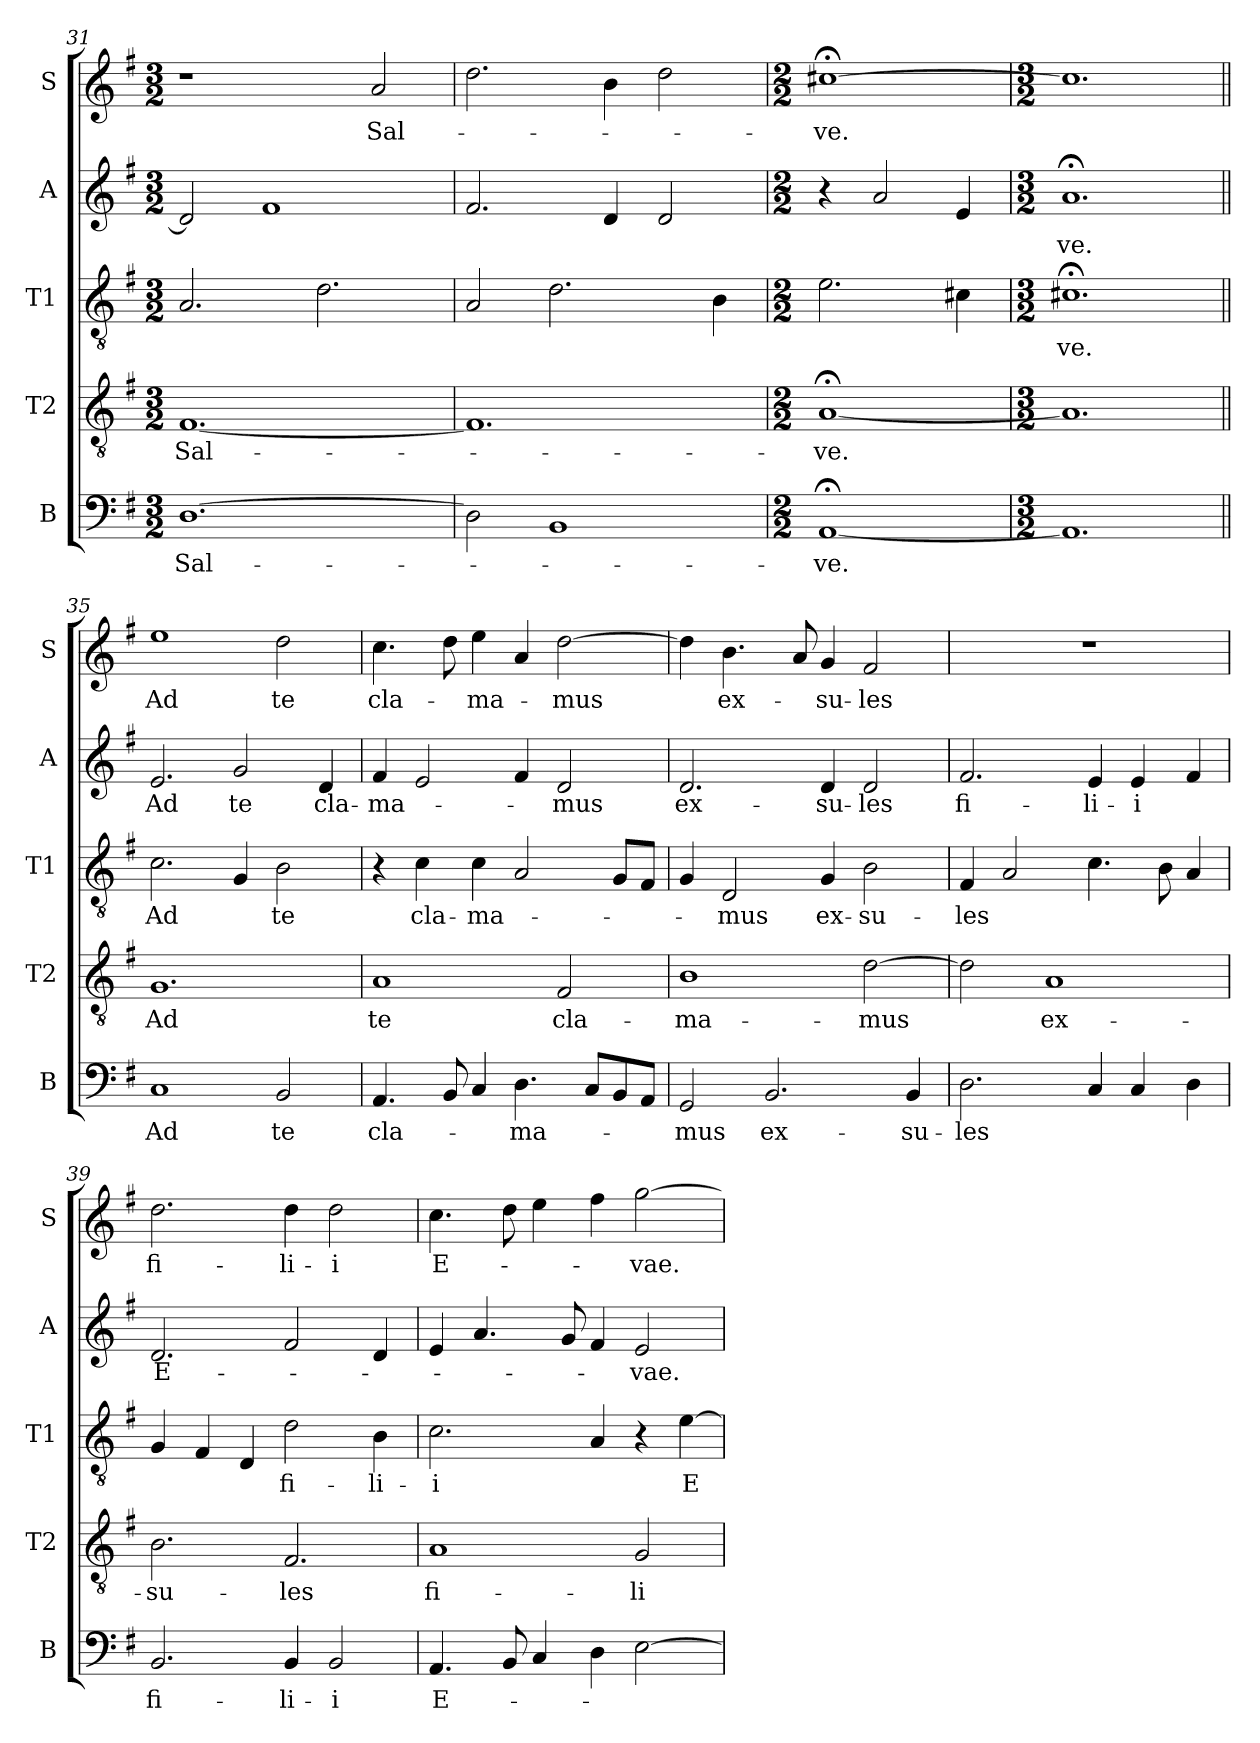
**kern	**text	**kern	**text	**kern	**text	**kern	**text	**kern	**text
*part5	*part5	*part4	*part4	*part3	*part3	*part2	*part2	*part1	*part1
*staff5	*staff5	*staff4	*staff4	*staff3	*staff3	*staff2	*staff2	*staff1	*staff1
*I"B	*	*I"T2	*	*I"T1	*	*I"A	*	*I"S	*
*I'B	*	*I'T2	*	*I'T1	*	*I'A	*	*I'S	*
*clefF4	*	*clefGv2	*	*clefGv2	*	*clefG2	*	*clefG2	*
*k[f#]	*	*k[f#]	*	*k[f#]	*	*k[f#]	*	*k[f#]	*
*M3/2	*	*M3/2	*	*M3/2	*	*M3/2	*	*M3/2	*
=31	=31	=31	=31	=31	=31	=31	=31	=31	=31
!	!LO:LY:b	!	!LO:LY:b	!	!	!	!	!	!
[1.D	Sal-	[1.F#	Sal-	2.A/	.	2d/]	.	1r	.
.	.	.	.	.	.	1f#	.	.	.
.	.	.	.	2.d\	.	.	.	.	.
!	!	!	!	!	!	!	!	!	!LO:LY:b
.	.	.	.	.	.	.	.	2a/	Sal-
!!LO:LB:g=z
=32	=32	=32	=32	=32	=32	=32	=32	=32	=32
2D\]	.	1.F#]	.	2A/	.	2.f#/	.	2.dd\	.
1BB	.	.	.	2.d\	.	.	.	.	.
.	.	.	.	.	.	4d/	.	4b\	.
.	.	.	.	.	.	2d/	.	2dd\	.
.	.	.	.	4B\	.	.	.	.	.
=33	=33	=33	=33	=33	=33	=33	=33	=33	=33
*M2/2	*	*M2/2	*	*M2/2	*	*M2/2	*	*M2/2	*
!	!LO:LY:b	!	!LO:LY:b	!	!	!	!	!	!LO:LY:b
[1AA;<	-ve.	[1A;<	-ve.	2.e\	.	4r	.	[1cc#X;<	-ve.
.	.	.	.	.	.	2a/	.	.	.
.	.	.	.	4c#X\	.	4e/	.	.	.
=34	=34	=34	=34	=34	=34	=34	=34	=34	=34
*M3/2	*	*M3/2	*	*M3/2	*	*M3/2	*	*M3/2	*
!	!	!	!	!	!LO:LY:b	!	!LO:LY:b	!	!
1.AA]	.	1.A]	.	1.c#X;<	-ve.	1.a;<	-ve.	1.cc#]	.
=35||	=35||	=35||	=35||	=35||	=35||	=35||	=35||	=35||	=35||
!	!LO:LY:b	!	!LO:LY:b	!	!LO:LY:b	!	!LO:LY:b	!	!LO:LY:b
1C	Ad	1.G	Ad	2.c\	Ad	2.e/	Ad	1ee	Ad
!	!	!	!	!	!	!	!LO:LY:b	!	!
.	.	.	.	4G/	.	2g/	te	.	.
!	!LO:LY:b	!	!	!	!LO:LY:b	!	!	!	!LO:LY:b
2BB/	te	.	.	2B\	te	.	.	2dd\	te
!	!	!	!	!	!	!	!LO:LY:b	!	!
.	.	.	.	.	.	4d/	cla-	.	.
=36	=36	=36	=36	=36	=36	=36	=36	=36	=36
!	!LO:LY:b	!	!LO:LY:b	!	!	!	!LO:LY:b	!	!LO:LY:b
4.AA/	cla-	1A	te	4r	.	4f#/	-ma-	4.cc\	cla-
!	!	!	!	!	!LO:LY:b	!	!	!	!
.	.	.	.	4c\	cla-	2e/	.	.	.
8BB/	.	.	.	.	.	.	.	8dd\	.
!	!	!	!	!	!LO:LY:b	!	!	!	!LO:LY:b
4C/	.	.	.	4c\	-ma-	.	.	4ee\	-ma-
!	!LO:LY:b	!	!	!	!	!	!	!	!
4.D\	-ma-	.	.	2A/	.	4f#/	.	4a/	.
!	!	!	!LO:LY:b	!	!	!	!LO:LY:b	!	!LO:LY:b
.	.	2F#/	cla-	.	.	2d/	-mus	[2dd\	-mus
8C/L	.	.	.	.	.	.	.	.	.
8BB/	.	.	.	8G/L	.	.	.	.	.
8AA/J	.	.	.	8F#/J	.	.	.	.	.
!!LO:PB:g=z
=37	=37	=37	=37	=37	=37	=37	=37	=37	=37
!	!LO:LY:b	!	!LO:LY:b	!	!	!	!LO:LY:b	!	!
2GG/	-mus	1B	-ma-	4G/	.	2.d/	ex-	4dd\]	.
!	!	!	!	!	!LO:LY:b	!	!	!	!LO:LY:b
.	.	.	.	2D/	-mus	.	.	4.b\	ex-
!	!LO:LY:b	!	!	!	!	!	!	!	!
2.BB/	ex-	.	.	.	.	.	.	.	.
.	.	.	.	.	.	.	.	8a/	.
!	!	!	!	!	!LO:LY:b	!	!LO:LY:b	!	!LO:LY:b
.	.	.	.	4G/	ex-	4d/	-su-	4g/	-su-
!	!	!	!LO:LY:b	!	!LO:LY:b	!	!LO:LY:b	!	!LO:LY:b
.	.	[2d\	-mus	2B\	-su-	2d/	-les	2f#/	-les
!	!LO:LY:b	!	!	!	!	!	!	!	!
4BB/	-su-	.	.	.	.	.	.	.	.
=38	=38	=38	=38	=38	=38	=38	=38	=38	=38
!	!LO:LY:b	!	!	!	!LO:LY:b	!	!LO:LY:b	!	!
2.D\	-les	2d\]	.	4F#/	-les	2.f#/	fi-	1.r	.
.	.	.	.	2A/	.	.	.	.	.
!	!	!	!LO:LY:b	!	!	!	!	!	!
.	.	1A	ex-	.	.	.	.	.	.
!	!	!	!	!	!	!	!LO:LY:b	!	!
4C/	.	.	.	4.c\	.	4e/	-li-	.	.
!	!	!	!	!	!	!	!LO:LY:b	!	!
4C/	.	.	.	.	.	4e/	-i	.	.
.	.	.	.	8B\	.	.	.	.	.
4D\	.	.	.	4A/	.	4f#/	.	.	.
=39	=39	=39	=39	=39	=39	=39	=39	=39	=39
!	!LO:LY:b	!	!LO:LY:b	!	!	!	!LO:LY:b	!	!LO:LY:b
2.BB/	fi-	2.B\	-su-	4G/	.	2.d/	E-	2.dd\	fi-
.	.	.	.	4F#/	.	.	.	.	.
.	.	.	.	4D/	.	.	.	.	.
!	!LO:LY:b	!	!LO:LY:b	!	!LO:LY:b	!	!	!	!LO:LY:b
4BB/	-li-	2.F#/	-les	2d\	fi-	2f#/	.	4dd\	-li-
!	!LO:LY:b	!	!	!	!	!	!	!	!LO:LY:b
2BB/	-i	.	.	.	.	.	.	2dd\	-i
!	!	!	!	!	!LO:LY:b	!	!	!	!
.	.	.	.	4B\	-li-	4d/	.	.	.
=40	=40	=40	=40	=40	=40	=40	=40	=40	=40
!	!LO:LY:b	!	!LO:LY:b	!	!LO:LY:b	!	!	!	!LO:LY:b
4.AA/	E-	1A	fi-	2.c\	-i	4e/	.	4.cc\	E-
.	.	.	.	.	.	4.a/	.	.	.
8BB/	.	.	.	.	.	.	.	8dd\	.
4C/	.	.	.	.	.	.	.	4ee\	.
.	.	.	.	.	.	8g/	.	.	.
4D\	.	.	.	4A/	.	4f#/	.	4ff#\	.
!	!	!	!LO:LY:b	!	!	!	!LO:LY:b	!	!LO:LY:b
[2E\	.	2G/	-li-	4r	.	2e/	-vae.	[2gg\	-vae.
!	!	!	!	!	!LO:LY:b	!	!	!	!
.	.	.	.	[4e\	E-	.	.	.	.
=	=	=	=	=	=	=	=	=	=
*-	*-	*-	*-	*-	*-	*-	*-	*-	*-
